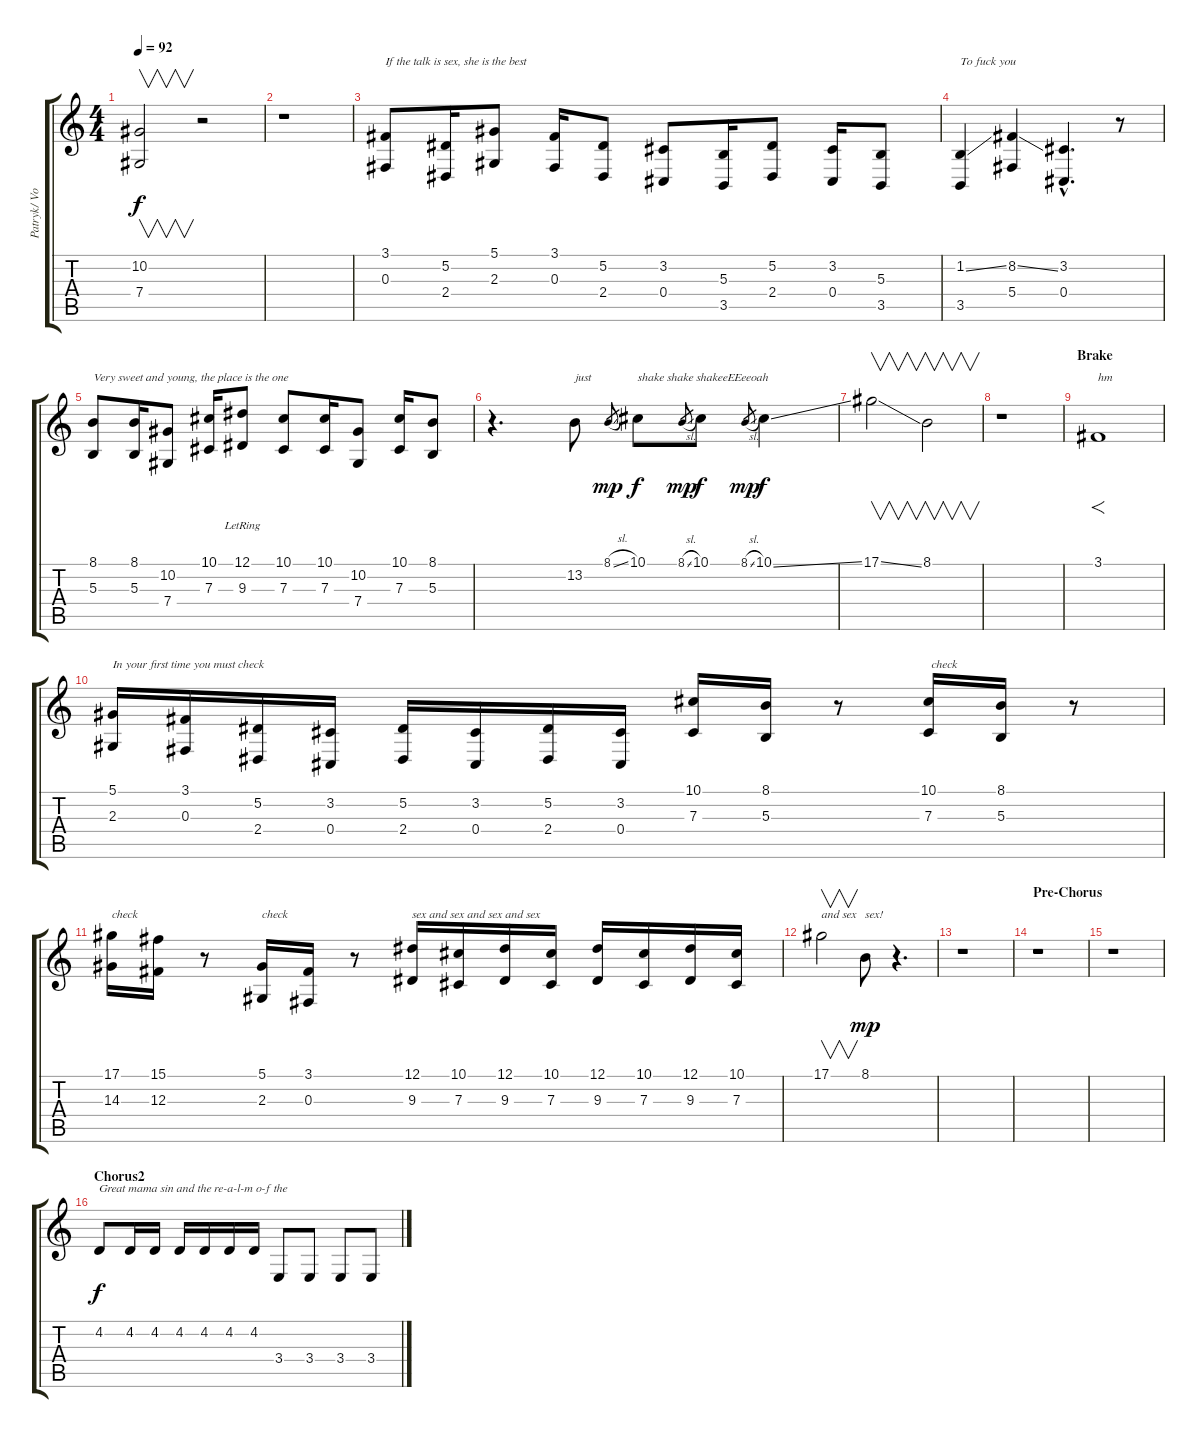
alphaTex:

\track ("Patryk/ Vocal" "Patryk/ Vo") {instrument bassoon}
\staff {score tabs}
\tuning (Eb4 Bb3 Gb3 Db3 Ab2 Eb2) {hide}
\ts (4 4)
\tempo 92
\clef g2
\ks c
(10.2 7.4).2{v dy f} r.2 |
r.1 |
(3.1 0.3).8{txt "If the talk is sex, she is the best"} (5.2 2.4).16 (5.1 2.3).8 (3.1 0.3).16 (5.2 2.4).8 (3.2 0.4).8 (5.3 3.5).16 (5.2 2.4).8 (3.2 0.4).16 (5.3 3.5).8 |
(1.2{ss} 3.5).4{txt "To fuck you"} (8.2{ss} 5.4).4 (3.2{hac} 0.4{hac}).4{d} r.8 |
(8.1 5.3).8{txt "Very sweet and young, the place is the one"} (8.1 5.3).16 (10.2 7.4).8 (10.1 7.3).16 (12.1 9.3{lr}).8 (10.1 7.3).8 (10.1 7.3).16 (10.2 7.4).8 (10.1 7.3).16 (8.1 5.3).8 |
r.4{d} 13.2.8{txt "just"} 8.1{sl}.8{gr dy mp} 10.1.8{txt "shake shake shakeeEEeeoah" dy f} 8.1{sl}.8{gr dy mp} 10.1.8{dy f} 8.1{sl}.8{gr dy mp} 10.1{ss}.4{dy f} |
17.1{ss}.2{v} 8.1.2{v} |
r.1 |
\section ("" "Brake")
3.1.1{f txt "hm"} |
(5.1 2.3).16{txt "In your first time you must check"} (3.1 0.3).16 (5.2 2.4).16 (3.2 0.4).16 (5.2 2.4).16 (3.2 0.4).16 (5.2 2.4).16 (3.2 0.4).16 (10.1 7.3).16 (8.1 5.3).16 r.8 (10.1 7.3).16{txt " check"} (8.1 5.3).16 r.8 |
(17.1 14.3).16{txt "check"} (15.1 12.3).16 r.8 (5.1 2.3).16{txt "check"} (3.1 0.3).16 r.8 (12.1 9.3).16{txt "sex and sex and sex and sex"} (10.1 7.3).16 (12.1 9.3).16 (10.1 7.3).16 (12.1 9.3).16 (10.1 7.3).16 (12.1 9.3).16 (10.1 7.3).16 |
17.1.2{v txt "and sex"} 8.1.8{txt "sex!" dy mp} r.4{d} |
r.1 |
\section ("" "Pre-Chorus")
r.1 |
r.1 |
\section ("" "Chorus2")
4.2.8{txt "Great mama sin and the re-a-l-m o-f the " dy f volume 16} 4.2.16 4.2.16 4.2.16 4.2.16 4.2.16 4.2.16 3.4.8 3.4.8 3.4.8 3.4.8
